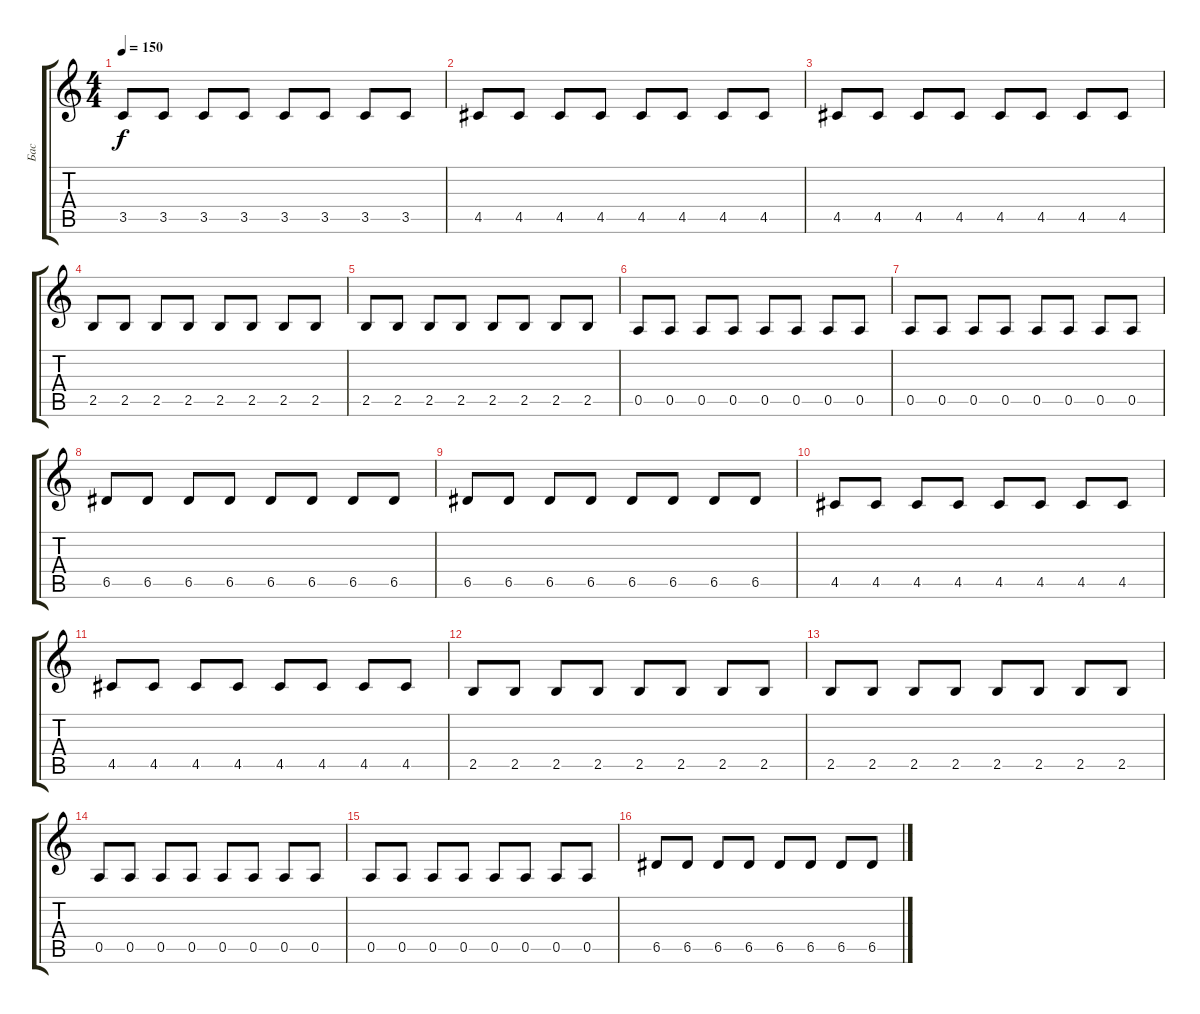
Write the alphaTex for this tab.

\track ("Бас" "Бас") {instrument electricbassfinger}
\staff {score tabs}
\tuning (E4 B3 G3 D3 A2 E2) {hide}
\ts (4 4)
\tempo 150
\clef g2
\ks c
3.5.8{dy f} 3.5.8 3.5.8 3.5.8 3.5.8 3.5.8 3.5.8 3.5.8 |
4.5.8 4.5.8 4.5.8 4.5.8 4.5.8 4.5.8 4.5.8 4.5.8 |
4.5.8 4.5.8 4.5.8 4.5.8 4.5.8 4.5.8 4.5.8 4.5.8 |
2.5.8 2.5.8 2.5.8 2.5.8 2.5.8 2.5.8 2.5.8 2.5.8 |
2.5.8 2.5.8 2.5.8 2.5.8 2.5.8 2.5.8 2.5.8 2.5.8 |
0.5.8 0.5.8 0.5.8 0.5.8 0.5.8 0.5.8 0.5.8 0.5.8 |
0.5.8 0.5.8 0.5.8 0.5.8 0.5.8 0.5.8 0.5.8 0.5.8 |
6.5.8 6.5.8 6.5.8 6.5.8 6.5.8 6.5.8 6.5.8 6.5.8 |
6.5.8 6.5.8 6.5.8 6.5.8 6.5.8 6.5.8 6.5.8 6.5.8 |
4.5.8 4.5.8 4.5.8 4.5.8 4.5.8 4.5.8 4.5.8 4.5.8 |
4.5.8 4.5.8 4.5.8 4.5.8 4.5.8 4.5.8 4.5.8 4.5.8 |
2.5.8 2.5.8 2.5.8 2.5.8 2.5.8 2.5.8 2.5.8 2.5.8 |
2.5.8 2.5.8 2.5.8 2.5.8 2.5.8 2.5.8 2.5.8 2.5.8 |
0.5.8 0.5.8 0.5.8 0.5.8 0.5.8 0.5.8 0.5.8 0.5.8 |
0.5.8 0.5.8 0.5.8 0.5.8 0.5.8 0.5.8 0.5.8 0.5.8 |
6.5.8 6.5.8 6.5.8 6.5.8 6.5.8 6.5.8 6.5.8 6.5.8
